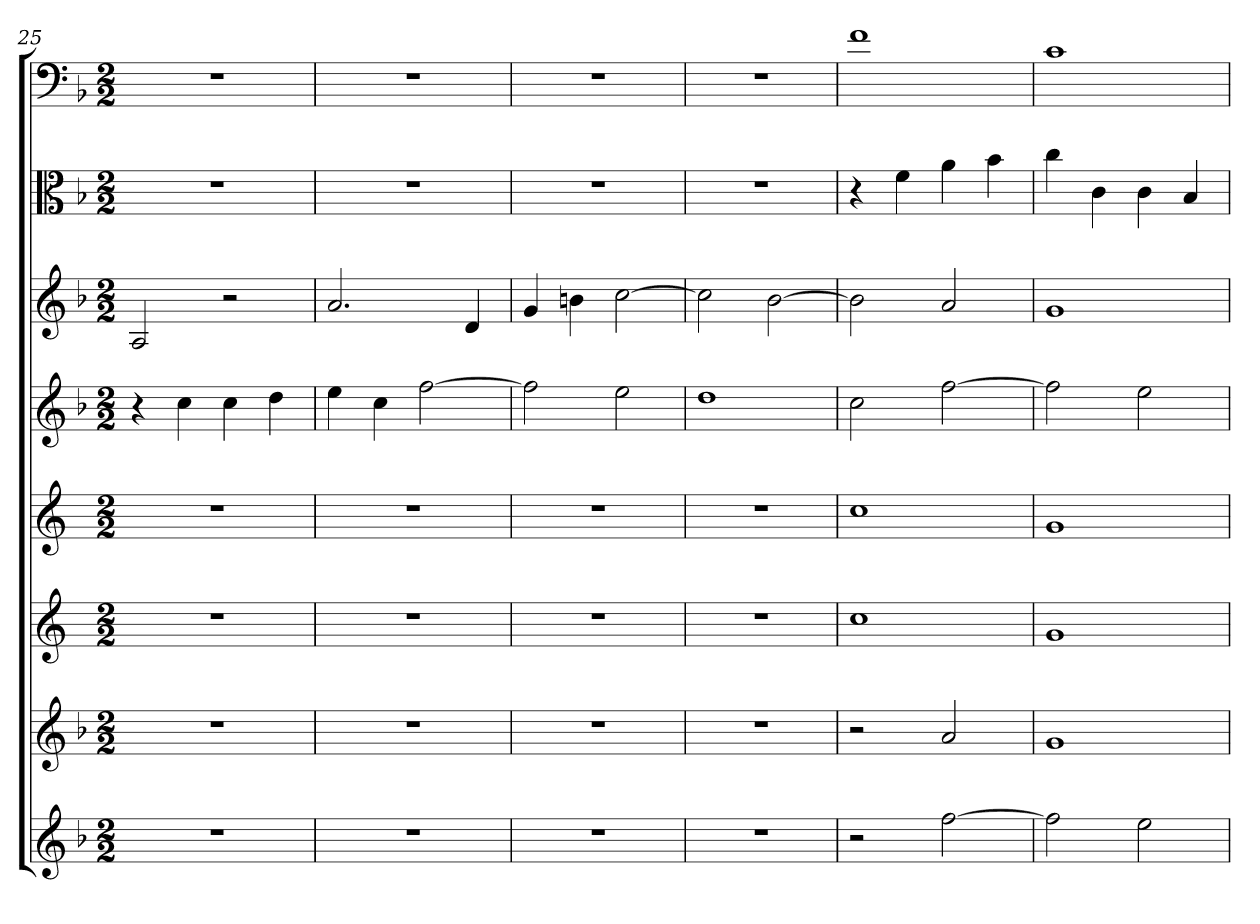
**kern	**kern	**kern	**kern	**kern	**kern	**kern	**kern
*part8	*part7	*part6	*part5	*part4	*part3	*part2	*part1
*staff8	*staff7	*staff6	*staff5	*staff4	*staff3	*staff2	*staff1
*	*	*	*	*	*	*clefC3	*clefF4
*k[b-]	*k[b-]	*k[]	*k[]	*k[b-]	*k[b-]	*k[b-]	*k[b-]
*F:	*F:	*	*	*F:	*F:	*F:	*F:
*M2/2	*M2/2	*M2/2	*M2/2	*M2/2	*M2/2	*M2/2	*M2/2
=25	=25	=25	=25	=25	=25	=25	=25
1r	1r	1r	1r	4r	2A	1r	1r
.	.	.	.	4cc	.	.	.
.	.	.	.	4cc	2r	.	.
.	.	.	.	4dd	.	.	.
=26	=26	=26	=26	=26	=26	=26	=26
1r	1r	1r	1r	4ee	2.a	1r	1r
.	.	.	.	4cc	.	.	.
.	.	.	.	[2ff	.	.	.
.	.	.	.	.	4d	.	.
=27	=27	=27	=27	=27	=27	=27	=27
1r	1r	1r	1r	2ff]	4g	1r	1r
.	.	.	.	.	4bn	.	.
.	.	.	.	2ee	[2cc	.	.
=28	=28	=28	=28	=28	=28	=28	=28
1r	1r	1r	1r	1dd	2cc]	1r	1r
.	.	.	.	.	[2b-	.	.
=29	=29	=29	=29	=29	=29	=29	=29
2r	2r	1cc	1cc	2cc	2b-]	4r	1f
.	.	.	.	.	.	4f	.
[2ff	2a	.	.	[2ff	2a	4a	.
.	.	.	.	.	.	4b-	.
=30	=30	=30	=30	=30	=30	=30	=30
2ff]	1g	1g	1g	2ff]	1g	4cc	1c
.	.	.	.	.	.	4c	.
2ee	.	.	.	2ee	.	4c	.
.	.	.	.	.	.	4B-	.
=	=	=	=	=	=	=	=
*-	*-	*-	*-	*-	*-	*-	*-
